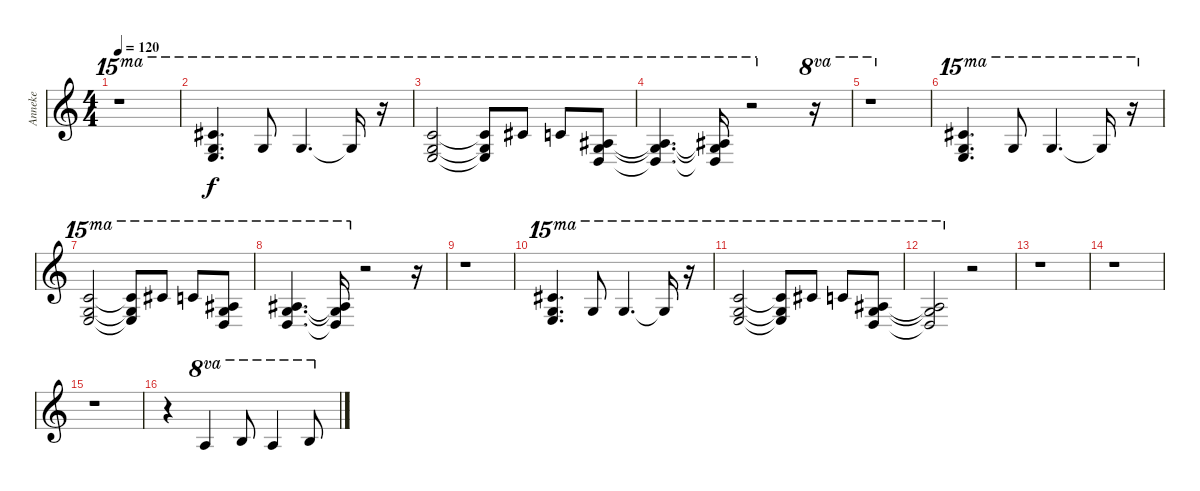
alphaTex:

\track ("Anneke" "Anneke") {instrument flute}
\staff {score}
\tuning (Eb4 B3 Gb3 B2 Gb2 B1) {hide}
\ts (4 4)
\tempo 120
\clef g2
\ks c
r.1{ot 15ma dy f} |
(22.1 20.2 22.3).4{d ot 15ma} 20.2.8{ot 15ma} 20.2.4{d ot 15ma} 20.2{t}.16{ot 15ma} r.16{ot 15ma} |
(21.1 20.2 22.3).2{ot 15ma} (21.1{t} 20.2{t} 22.3{t}).8{ot 15ma} 22.1.8{ot 15ma} 21.1.8{ot 15ma} (19.1 20.2 20.3).8{ot 15ma} |
(19.1{t} 20.2{t} 20.3{t}).4{d ot 15ma} (19.1{t} 20.2{t} 20.3{t}).16{ot 15ma} r.2{ot 15ma} r.16{ot 8va} |
r.1{ot 8va} |
(22.1 20.2 22.3).4{d ot 15ma} 20.2.8{ot 15ma} 20.2.4{d ot 15ma} 20.2{t}.16{ot 15ma} r.16{ot 15ma} |
(21.1 20.2 22.3).2{ot 15ma} (21.1{t} 20.2{t} 22.3{t}).8{ot 15ma} 22.1.8{ot 15ma} 21.1.8{ot 15ma} (19.1 20.2 20.3).8{ot 15ma} |
(19.1 20.2 20.3).4{d ot 15ma} (19.1{t} 20.2{t} 20.3{t}).16{ot 15ma} r.2 r.16 |
r.1 |
(22.1 20.2 22.3).4{d ot 15ma} 20.2.8{ot 15ma} 20.2.4{d ot 15ma} 20.2{t}.16{ot 15ma} r.16{ot 15ma} |
(21.1 20.2 22.3).2{ot 15ma} (21.1{t} 20.2{t} 22.3{t}).8{ot 15ma} 22.1.8{ot 15ma} 21.1.8{ot 15ma} (19.1 20.2 20.3).8{ot 15ma} |
(19.1{t} 20.2{t} 20.3{t}).2{ot 15ma} r.2 |
r.1 |
r.1 |
r.1 |
r.4 6.1.4{ot 8va} 8.1.8{ot 8va} 6.1.4{ot 8va} 8.1.8{ot 8va}
